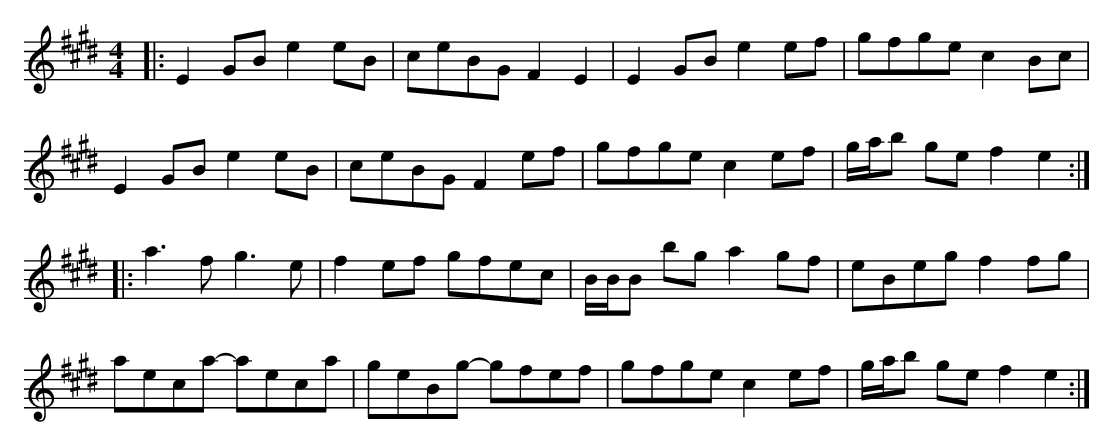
X:1
M:4/4
K:E
|:E2 GB e2 eB|ceBG F2 E2|E2 GB e2 ef|gfge c2 Bc|
E2 GB e2 eB|ceBG F2 ef|gfge c2 ef|g/a/b ge f2 e2:|
|:a3 f g3 e|f2 ef gfec|B/B/B bg a2 gf|eBeg f2 fg|
aeca- aeca|geBg- gfef|gfge c2ef|g/a/b ge f2 e2:|
